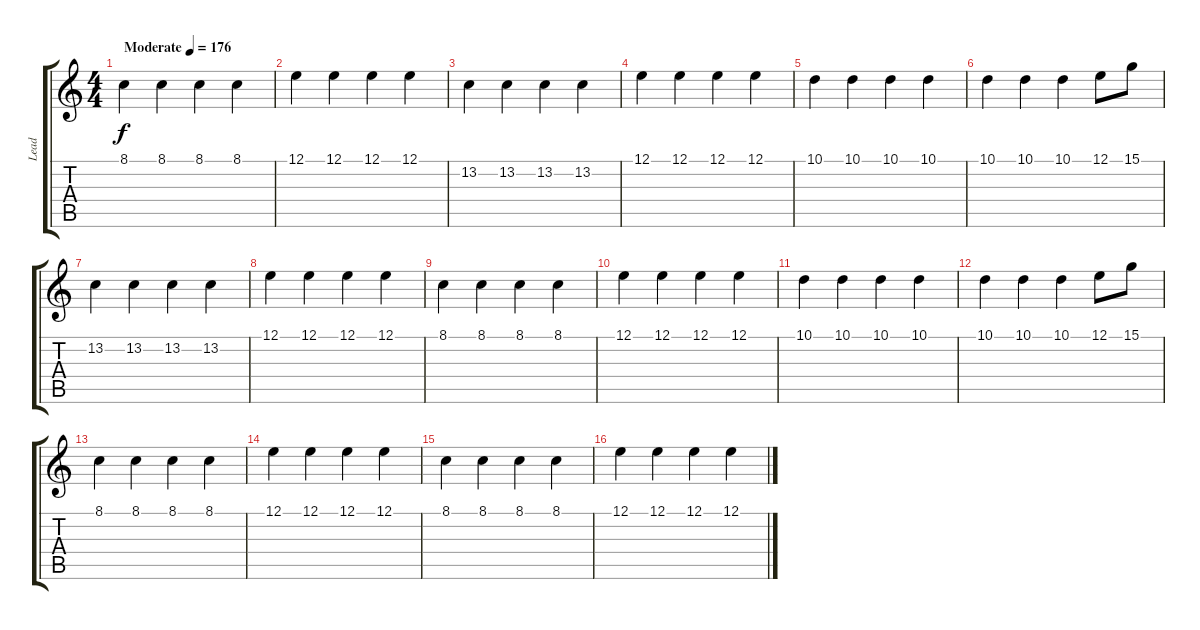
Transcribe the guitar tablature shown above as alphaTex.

\track ("Lead" "Lead") {instrument lead3calliope}
\staff {score tabs}
\tuning (E4 B3 G3 D3 A2 E2) {hide}
\ts (4 4)
\tempo (176 "Moderate")
\clef g2
\ks c
8.1.4{dy f instrument lead3calliope} 8.1.4 8.1.4 8.1.4 |
12.1.4 12.1.4 12.1.4 12.1.4 |
13.2.4 13.2.4 13.2.4 13.2.4 |
12.1.4 12.1.4 12.1.4 12.1.4 |
10.1.4 10.1.4 10.1.4 10.1.4 |
10.1.4 10.1.4 10.1.4 12.1.8 15.1.8 |
13.2.4 13.2.4 13.2.4 13.2.4 |
12.1.4 12.1.4 12.1.4 12.1.4 |
8.1.4 8.1.4 8.1.4 8.1.4 |
12.1.4 12.1.4 12.1.4 12.1.4 |
10.1.4 10.1.4 10.1.4 10.1.4 |
10.1.4 10.1.4 10.1.4 12.1.8 15.1.8 |
8.1.4 8.1.4 8.1.4 8.1.4 |
12.1.4 12.1.4 12.1.4 12.1.4 |
8.1.4 8.1.4 8.1.4 8.1.4 |
12.1.4 12.1.4 12.1.4 12.1.4
